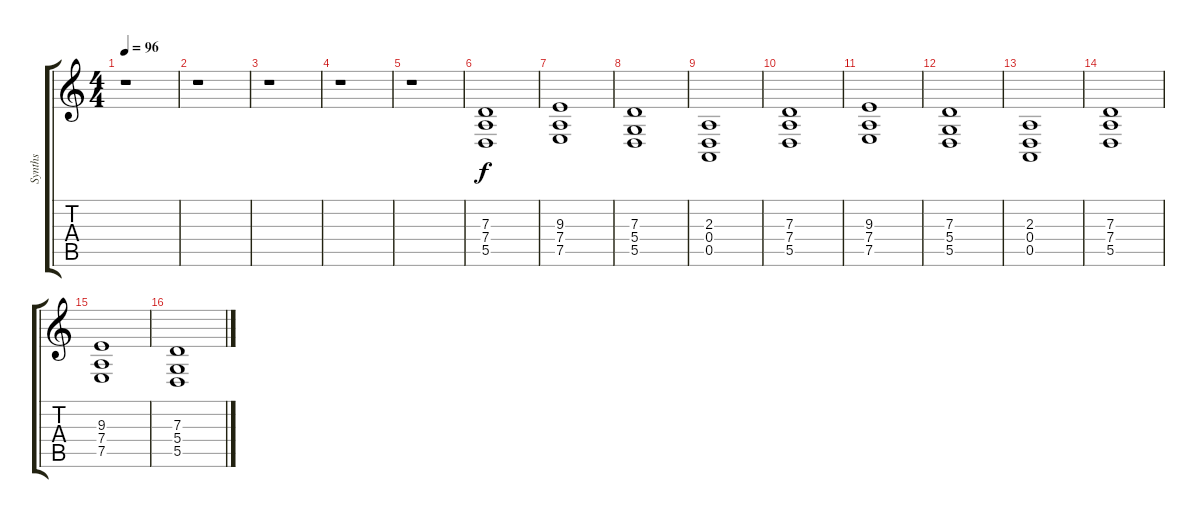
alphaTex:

\track ("Synths" "Synths") {instrument pad2warm}
\staff {score tabs}
\tuning (E4 B3 G3 D3 A2 E2) {hide}
\ts (4 4)
\tempo 96
\clef g2
\ks c
r.1{dy f} |
r.1 |
r.1 |
r.1 |
r.1 |
(7.3 7.4 5.5).1 |
(9.3 7.4 7.5).1 |
(7.3 5.4 5.5).1 |
(2.3 0.4 0.5).1 |
(7.3 7.4 5.5).1 |
(9.3 7.4 7.5).1 |
(7.3 5.4 5.5).1 |
(2.3 0.4 0.5).1 |
(7.3 7.4 5.5).1 |
(9.3 7.4 7.5).1 |
(7.3 5.4 5.5).1
